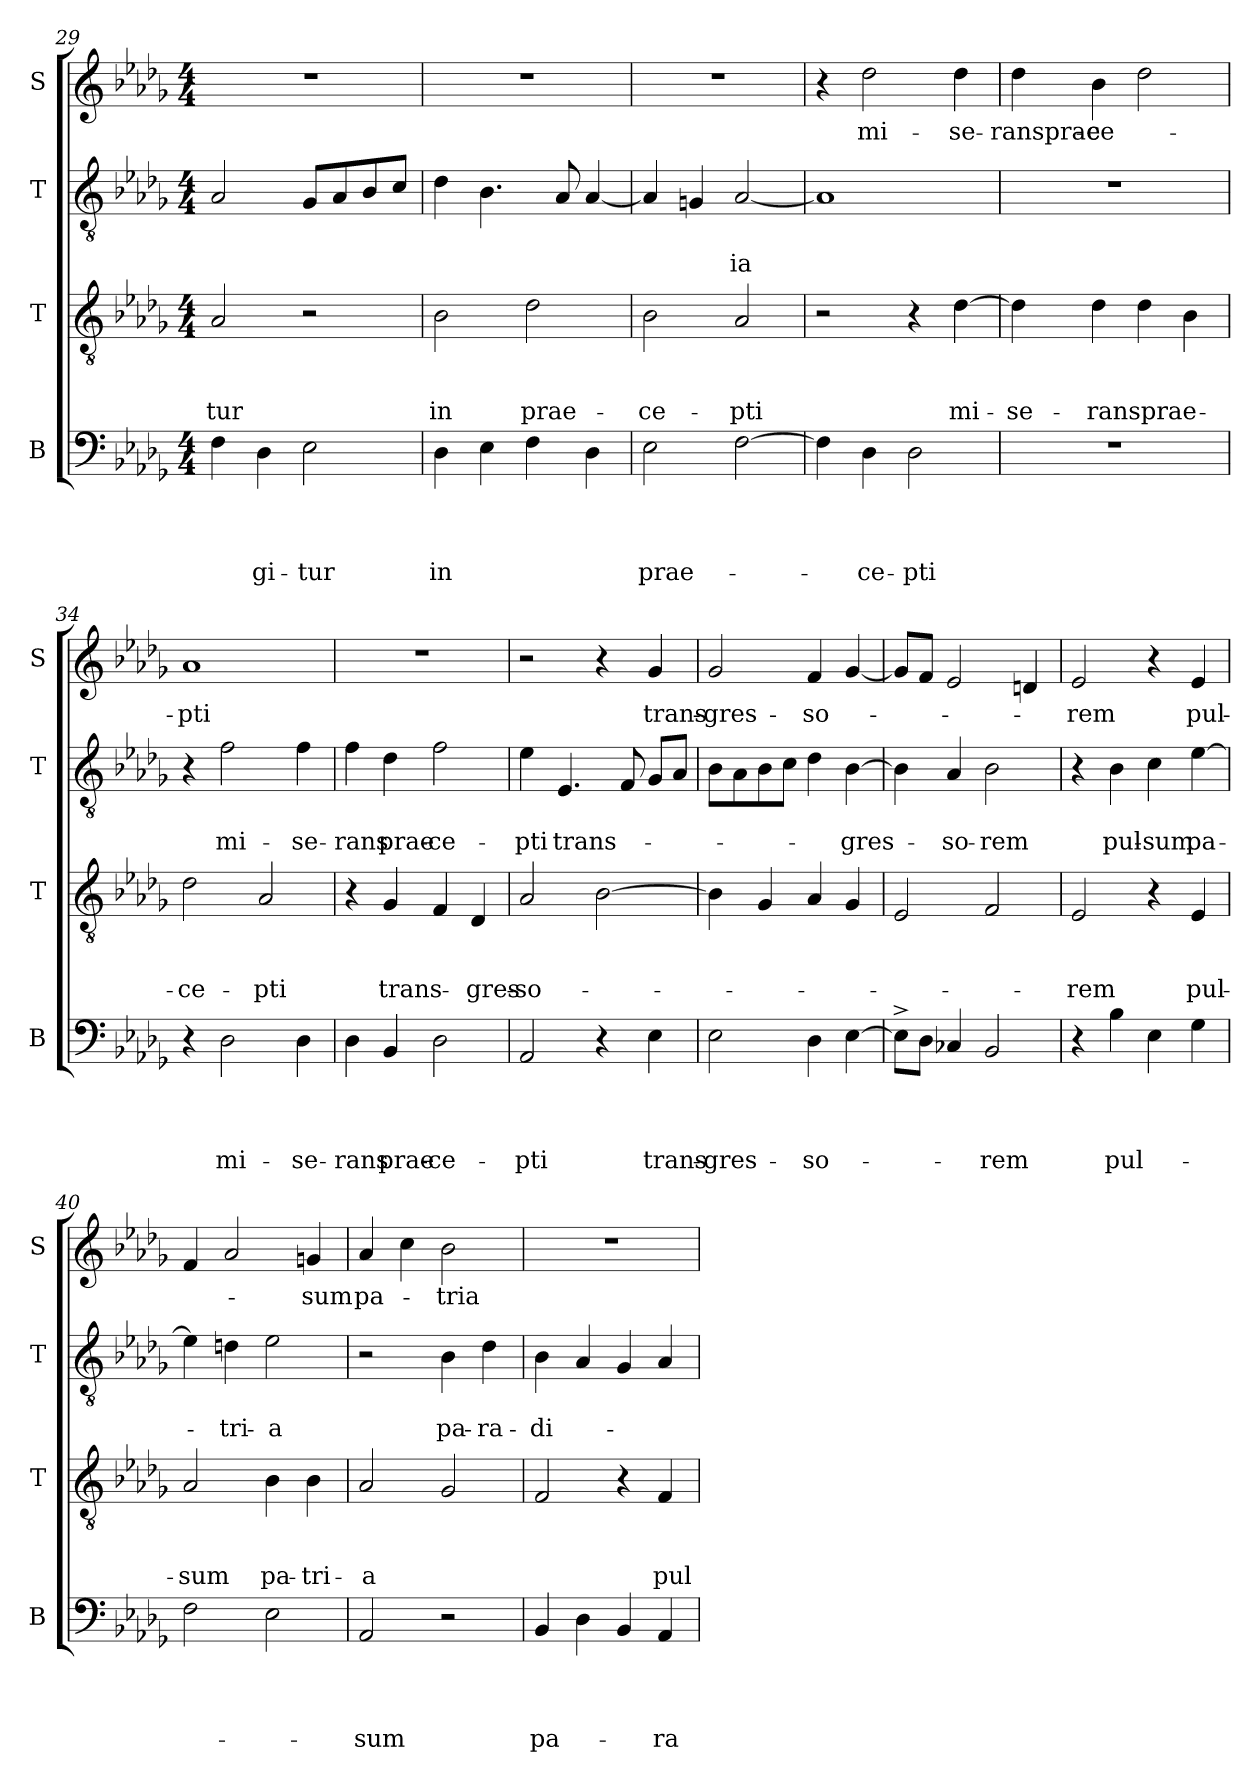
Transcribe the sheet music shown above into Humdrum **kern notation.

**kern	**text	**text	**text	**text	**kern	**text	**text	**text	**kern	**text	**text	**kern	**text
*part4	*part4	*part4	*part4	*part4	*part3	*part3	*part3	*part3	*part2	*part2	*part2	*part1	*part1
*staff4	*staff4	*staff4	*staff4	*staff4	*staff3	*staff3	*staff3	*staff3	*staff2	*staff2	*staff2	*staff1	*staff1
*I"B	*	*	*	*	*I"T	*	*	*	*I"T	*	*	*I"S	*
*I'B	*	*	*	*	*I'T	*	*	*	*I'T	*	*	*I'S	*
*clefF4	*	*	*	*	*clefGv2	*	*	*	*clefGv2	*	*	*clefG2	*
*k[b-e-a-d-g-]	*	*	*	*	*k[b-e-a-d-g-]	*	*	*	*k[b-e-a-d-g-]	*	*	*k[b-e-a-d-g-]	*
*D-:	*	*	*	*	*D-:	*	*	*	*D-:	*	*	*D-:	*
*M4/4	*	*	*	*	*M4/4	*	*	*	*M4/4	*	*	*M4/4	*
=29	=29	=29	=29	=29	=29	=29	=29	=29	=29	=29	=29	=29	=29
!	!	!	!	!	!	!	!	!LO:LY:b	!	!	!	!	!
4F\	.	.	.	.	2A-/	.	.	-tur	2A-/	.	.	1r	.
!	!	!	!	!LO:LY:b	!	!	!	!	!	!	!	!	!
4D-\	.	.	.	-gi-	.	.	.	.	.	.	.	.	.
!	!	!	!	!LO:LY:b:rj	!	!	!	!	!	!	!	!	!
2E-\	.	.	.	-tur	2r	.	.	.	8G-/L	.	.	.	.
.	.	.	.	.	.	.	.	.	8A-/	.	.	.	.
.	.	.	.	.	.	.	.	.	8B-/	.	.	.	.
.	.	.	.	.	.	.	.	.	8c/J	.	.	.	.
=30	=30	=30	=30	=30	=30	=30	=30	=30	=30	=30	=30	=30	=30
!	!	!	!	!LO:LY:b	!	!	!	!LO:LY:b	!	!	!	!	!
4D-\	.	.	.	in	2B-\	.	.	in	4d-\	.	.	1r	.
4E-\	.	.	.	.	.	.	.	.	4.B-\	.	.	.	.
!	!	!	!	!	!	!	!	!LO:LY:b	!	!	!	!	!
4F\	.	.	.	.	2d-\	.	.	prae-	.	.	.	.	.
.	.	.	.	.	.	.	.	.	8A-/	.	.	.	.
4D-\	.	.	.	.	.	.	.	.	[<4A-/	.	.	.	.
=31	=31	=31	=31	=31	=31	=31	=31	=31	=31	=31	=31	=31	=31
!	!	!	!	!LO:LY:b	!	!	!	!LO:LY:b	!	!	!	!	!
2E-\	.	.	.	prae-	2B-\	.	.	-ce-	4A-/]	.	.	1r	.
.	.	.	.	.	.	.	.	.	4Gn/	.	.	.	.
!	!	!	!	!	!	!	!	!LO:LY:b	!	!	!LO:LY:b	!	!
[>2F\	.	.	.	.	2A-/	.	.	-pti	[<2A-/	.	-ia	.	.
=32	=32	=32	=32	=32	=32	=32	=32	=32	=32	=32	=32	=32	=32
4F\]	.	.	.	.	2r	.	.	.	1A-]	.	.	4r	.
!	!	!	!	!LO:LY:b	!	!	!	!	!	!	!	!	!LO:LY:b
4D-\	.	.	.	-ce-	.	.	.	.	.	.	.	2dd-\	mi-
!	!	!	!	!LO:LY:b	!	!	!	!	!	!	!	!	!
2D-\	.	.	.	-pti	4r	.	.	.	.	.	.	.	.
!	!	!	!	!	!	!	!	!LO:LY:b	!	!	!	!	!LO:LY:b
.	.	.	.	.	[>4d-\	.	.	mi-	.	.	.	4dd-\	-se-
=33	=33	=33	=33	=33	=33	=33	=33	=33	=33	=33	=33	=33	=33
!	!	!	!	!	!	!	!	!LO:LY:b	!	!	!	!	!LO:LY:b
1r	.	.	.	.	4d-\]	.	.	-se-	1r	.	.	4dd-\	-ransprae-
!	!	!	!	!	!	!	!	!LO:LY:b	!	!	!	!	!LO:LY:b
.	.	.	.	.	4d-\	.	.	-ransprae-	.	.	.	4b-\	-ce-
.	.	.	.	.	4d-\	.	.	.	.	.	.	2dd-\	.
.	.	.	.	.	4B-\	.	.	.	.	.	.	.	.
!!LO:LB:g=z
=34	=34	=34	=34	=34	=34	=34	=34	=34	=34	=34	=34	=34	=34
!	!	!	!	!	!	!	!	!LO:LY:b	!	!	!	!	!LO:LY:b
4r	.	.	.	.	2d-\	.	.	-ce-	4r	.	.	1a-	-pti
!	!	!	!	!LO:LY:b	!	!	!	!	!	!	!LO:LY:b	!	!
2D-\	.	.	.	mi-	.	.	.	.	2f\	.	mi-	.	.
!	!	!	!	!	!	!	!	!LO:LY:b	!	!	!	!	!
.	.	.	.	.	2A-/	.	.	-pti	.	.	.	.	.
!	!	!	!	!LO:LY:b	!	!	!	!	!	!	!LO:LY:b	!	!
4D-\	.	.	.	-se-	.	.	.	.	4f\	.	-se-	.	.
=35	=35	=35	=35	=35	=35	=35	=35	=35	=35	=35	=35	=35	=35
!	!	!	!	!LO:LY:b	!	!	!	!	!	!	!LO:LY:b	!	!
4D-\	.	.	.	-rans	4r	.	.	.	4f\	.	-rans	1r	.
!	!	!	!	!LO:LY:b	!	!	!	!LO:LY:b	!	!	!LO:LY:b	!	!
4BB-/	.	.	.	prae-	4G-/	.	.	trans-	4d-\	.	prae-	.	.
!	!	!	!	!LO:LY:b:rj	!	!	!	!	!	!	!LO:LY:b:rj	!	!
2D-\	.	.	.	-ce-	4F/	.	.	.	2f\	.	-ce-	.	.
!	!	!	!	!	!	!	!	!LO:LY:b	!	!	!	!	!
.	.	.	.	.	4D-/	.	.	-gres-	.	.	.	.	.
=36	=36	=36	=36	=36	=36	=36	=36	=36	=36	=36	=36	=36	=36
!	!	!	!	!LO:LY:b	!	!	!	!LO:LY:b	!	!	!LO:LY:b	!	!
2AA-/	.	.	.	-pti	2A-/	.	.	-so-	4e-\	.	-pti	2r	.
!	!	!	!	!	!	!	!	!	!	!	!LO:LY:b	!	!
.	.	.	.	.	.	.	.	.	4.E-/	.	trans-	.	.
4r	.	.	.	.	[>2B-\	.	.	.	.	.	.	4r	.
.	.	.	.	.	.	.	.	.	8F/	.	.	.	.
!	!	!	!	!LO:LY:b	!	!	!	!	!	!	!	!	!LO:LY:b
4E-\	.	.	.	trans-	.	.	.	.	8G-/L	.	.	4g-/	trans-
.	.	.	.	.	.	.	.	.	8A-/J	.	.	.	.
=37	=37	=37	=37	=37	=37	=37	=37	=37	=37	=37	=37	=37	=37
!	!	!	!	!LO:LY:b	!	!	!	!	!	!	!	!	!LO:LY:b
2E-\	.	.	.	-gres-	4B-\]	.	.	.	8B-\L	.	.	2g-/	-gres-
.	.	.	.	.	.	.	.	.	8A-\	.	.	.	.
.	.	.	.	.	4G-/	.	.	.	8B-\	.	.	.	.
.	.	.	.	.	.	.	.	.	8c\J	.	.	.	.
!	!	!	!	!LO:LY:b	!	!	!	!	!	!	!	!	!LO:LY:b
4D-\	.	.	.	-so-	4A-/	.	.	.	4d-\	.	.	4f/	-so-
!	!	!	!	!	!	!	!	!	!	!	!LO:LY:b	!	!
[>4E-\	.	.	.	.	4G-/	.	.	.	[>4B-\	.	-gres-	[<4g-/	.
=38	=38	=38	=38	=38	=38	=38	=38	=38	=38	=38	=38	=38	=38
8E-^>\L]	.	.	.	.	2E-/	.	.	.	4B-\]	.	.	8g-/L]	.
8D-\J	.	.	.	.	.	.	.	.	.	.	.	8f/J	.
!	!	!	!	!	!	!	!	!	!	!	!LO:LY:b	!	!
4C-X/	.	.	.	.	.	.	.	.	4A-/	.	-so-	2e-/	.
!	!	!	!	!LO:LY:b	!	!	!	!	!	!	!LO:LY:b	!	!
2BB-/	.	.	.	-rem	2F/	.	.	.	2B-\	.	-rem	.	.
.	.	.	.	.	.	.	.	.	.	.	.	4dn/	.
=39	=39	=39	=39	=39	=39	=39	=39	=39	=39	=39	=39	=39	=39
!	!	!	!	!	!	!	!	!LO:LY:b	!	!	!	!	!LO:LY:b
4r	.	.	.	.	2E-/	.	.	-rem	4r	.	.	2e-/	-rem
!	!	!	!	!LO:LY:b	!	!	!	!	!	!	!LO:LY:b	!	!
4B-\	.	.	.	pul-	.	.	.	.	4B-\	.	pul-	.	.
!	!	!	!	!	!	!	!	!	!	!	!LO:LY:b:rj	!	!
4E-\	.	.	.	.	4r	.	.	.	4c\	.	-sum	4r	.
!	!	!	!	!	!	!	!	!LO:LY:b	!	!	!LO:LY:b	!	!LO:LY:b
4G-\	.	.	.	.	4E-/	.	.	pul-	[>4e-\	.	pa-	4e-/	pul-
=40	=40	=40	=40	=40	=40	=40	=40	=40	=40	=40	=40	=40	=40
!	!	!	!	!	!	!	!	!LO:LY:b	!	!	!	!	!
2F\	.	.	.	.	2A-/	.	.	-sum	4e-\]	.	.	4f/	.
!	!	!	!	!	!	!	!	!	!	!	!LO:LY:b	!	!
.	.	.	.	.	.	.	.	.	4dn\	.	-tri-	2a-/	.
!	!	!	!	!	!	!	!	!LO:LY:b	!	!	!LO:LY:b:rj	!	!
2E-\	.	.	.	.	4B-\	.	.	pa-	2e-\	.	-a	.	.
!	!	!	!	!	!	!	!	!LO:LY:b	!	!	!	!	!LO:LY:b
.	.	.	.	.	4B-\	.	.	-tri-	.	.	.	4gn/	-sum
!!LO:PB:g=z
=41	=41	=41	=41	=41	=41	=41	=41	=41	=41	=41	=41	=41	=41
!	!	!	!	!LO:LY:b	!	!	!	!LO:LY:b:rj	!	!	!	!	!LO:LY:b
2AA-/	.	.	.	-sum	2A-/	.	.	-a	2r	.	.	4a-/	pa-
.	.	.	.	.	.	.	.	.	.	.	.	4cc\	.
!	!	!	!	!	!	!	!	!	!	!	!LO:LY:b	!	!LO:LY:b
2r	.	.	.	.	2G-/	.	.	.	4B-\	.	pa-	2b-\	-tria
!	!	!	!	!	!	!	!	!	!	!	!LO:LY:b:rj	!	!
.	.	.	.	.	.	.	.	.	4d-\	.	-ra-	.	.
=42	=42	=42	=42	=42	=42	=42	=42	=42	=42	=42	=42	=42	=42
!	!	!	!	!LO:LY:b	!	!	!	!	!	!	!LO:LY:b	!	!
4BB-/	.	.	.	pa-	2F/	.	.	.	4B-\	.	-di-	1r	.
4D-\	.	.	.	.	.	.	.	.	4A-/	.	.	.	.
4BB-/	.	.	.	.	4r	.	.	.	4G-/	.	.	.	.
!	!	!	!	!LO:LY:b	!	!	!	!LO:LY:b	!	!	!	!	!
4AA-/	.	.	.	-ra-	4F/	.	.	pul-	4A-/	.	.	.	.
=	=	=	=	=	=	=	=	=	=	=	=	=	=
*-	*-	*-	*-	*-	*-	*-	*-	*-	*-	*-	*-	*-	*-
